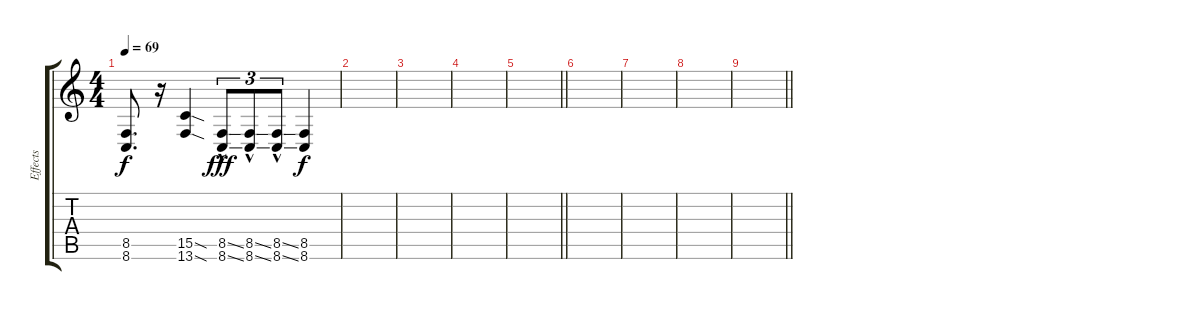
\track ("Effects" "Effects") {instrument lead2sawtooth}
\staff {score tabs}
\tuning (E4 B3 G3 D3 A2 E2) {hide}
\ts (4 4)
\tempo 69
\clef g2
\ks aminor
(8.5 8.6).8{d dy f} r.16 (15.5{sod} 13.6{sod}).4 (8.5{ss hac} 8.6{ss}).8{tu (3 2) dy fff} (8.5{ss hac} 8.6{ss}).8{tu (3 2)} (8.5{ss hac} 8.6{ss}).8{tu (3 2)} (8.5 8.6).4{dy f} |
\ks c
|
|
\ks aminor
|
\barLineRight lightlight
|
|
|
|
\barLineRight lightlight
